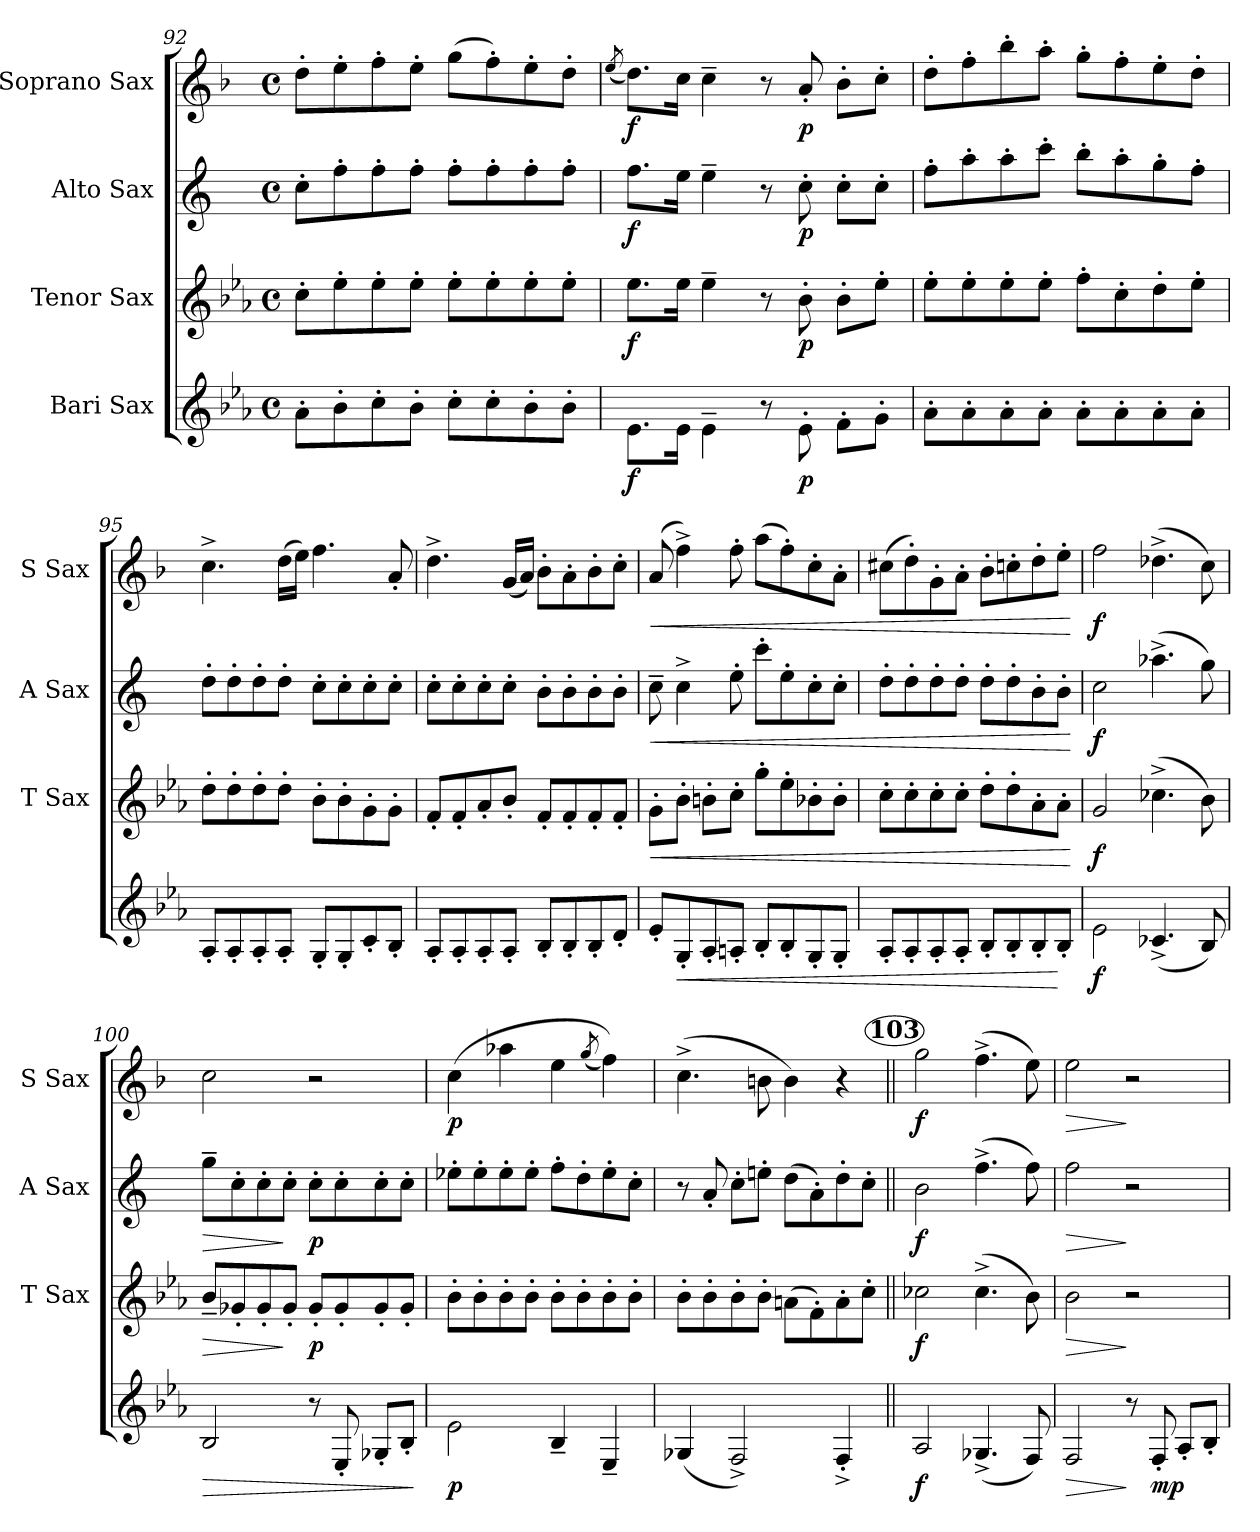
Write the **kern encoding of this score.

**kern	**dynam	**kern	**dynam	**kern	**dynam	**kern	**dynam
*part4	*part4	*part3	*part3	*part2	*part2	*part1	*part1
*staff4	*staff4	*staff3	*staff3	*staff2	*staff2	*staff1	*staff1
*I"Bari Sax	*	*I"Tenor Sax	*	*I"Alto Sax	*	*I"Soprano Sax	*
*	*	*I'T Sax	*	*I'A Sax	*	*I'S Sax	*
*clefG2	*	*clefG2	*	*clefG2	*	*clefG2	*
*ITrd12c21	*	*ITrd8c14	*	*ITrd5c9	*	*ITrd1c2	*
*k[b-e-a-]	*	*k[b-e-a-]	*	*k[b-e-a-]	*	*k[b-e-a-]	*
*E-:	*	*E-:	*	*E-:	*	*E-:	*
*M4/4	*	*M4/4	*	*M4/4	*	*M4/4	*
*met(c)	*	*met(c)	*	*met(c)	*	*met(c)	*
=92	=92	=92	=92	=92	=92	=92	=92
8A-'>\L	.	8c'>\L	.	8e-'>\L	.	8cc'>\L	.
8B-'>\	.	8e-'>\	.	8a-'>\	.	8dd'>\	.
8c'>\	.	8e-'>\	.	8a-'>\	.	8ee-'>\	.
8B-'>\J	.	8e-'>\J	.	8a-'>\J	.	8dd'>\J	.
8c'>\L	.	8e-'>\L	.	8a-'>\L	.	(>8ff\L	.
8c'>\	.	8e-'>\	.	8a-'>\	.	8ee-'>\)	.
8B-'>\	.	8e-'>\	.	8a-'>\	.	8dd'>\	.
8B-'>\J	.	8e-'>\J	.	8a-'>\J	.	8cc'>\J	.
=93	=93	=93	=93	=93	=93	=93	=93
.	.	.	.	.	.	(<8qdd/	.
!	!LO:DY:b	!	!LO:DY:b	!	!LO:DY:b	!	!LO:DY:b
8.E-\L	f	8.e-\L	f	8.a-\L	f	8.cc\L)	f
16E-\Jk	.	16e-\Jk	.	16g\Jk	.	16b-\Jk	.
4E-~>\	.	4e-~>\	.	4g~>\	.	4b-~>\	.
8r	.	8r	.	8r	.	8r	.
!	!LO:DY:b	!	!LO:DY:b	!	!LO:DY:b	!	!LO:DY:b
8E-'>\	p	8B-'>\	p	8e-'>\	p	8g'</	p
8F'>\L	.	8B-'>\L	.	8e-'>\L	.	8a-'>\L	.
8G'>\J	.	8e-'>\J	.	8e-'>\J	.	8b-'>\J	.
=94	=94	=94	=94	=94	=94	=94	=94
8A-'>\L	.	8e-'>\L	.	8a-'>\L	.	8cc'>\L	.
8A-'>\	.	8e-'>\	.	8cc'>\	.	8ee-'>\	.
8A-'>\	.	8e-'>\	.	8cc'>\	.	8aa-'>\	.
8A-'>\J	.	8e-'>\J	.	8ee-'>\J	.	8gg'>\J	.
8A-'>\L	.	8f'>\L	.	8dd'>\L	.	8ff'>\L	.
8A-'>\	.	8c'>\	.	8cc'>\	.	8ee-'>\	.
8A-'>\	.	8d'>\	.	8b-'>\	.	8dd'>\	.
8A-'>\J	.	8e-'>\J	.	8a-'>\J	.	8cc'>\J	.
=95	=95	=95	=95	=95	=95	=95	=95
8AA-'</L	.	8d'>\L	.	8f'>\L	.	4.b-^>\	.
8AA-'</	.	8d'>\	.	8f'>\	.	.	.
8AA-'</	.	8d'>\	.	8f'>\	.	.	.
8AA-'</J	.	8d'>\J	.	8f'>\J	.	(>16cc\LL	.
.	.	.	.	.	.	16dd\JJ)	.
8GG'</L	.	8B-'>\L	.	8e-'>\L	.	4.ee-\	.
8GG'</	.	8B-'>\	.	8e-'>\	.	.	.
8C'</	.	8G'>\	.	8e-'>\	.	.	.
8BB-'</J	.	8G'>\J	.	8e-'>\J	.	8g'</	.
=96	=96	=96	=96	=96	=96	=96	=96
8AA-'</L	.	8F'</L	.	8e-'>\L	.	4.cc^>\	.
8AA-'</	.	8F'</	.	8e-'>\	.	.	.
8AA-'</	.	8A-'</	.	8e-'>\	.	.	.
8AA-'</J	.	8B-'</J	.	8e-'>\J	.	(<16f/LL	.
.	.	.	.	.	.	16g/JJ)	.
8BB-'</L	.	8F'</L	.	8d'>\L	.	8a-'>\L	.
8BB-'</	.	8F'</	.	8d'>\	.	8g'>\	.
8BB-'</	.	8F'</	.	8d'>\	.	8a-'>\	.
8D'</J	.	8F'</J	.	8d'>\J	.	8b-'>\J	.
=97	=97	=97	=97	=97	=97	=97	=97
!	!	!	!LO:HP:b	!	!LO:HP:b	!	!LO:HP:b
8E-'</L	.	8G'>\L	<	8e-~>\	<	(<8g/	<
!	!LO:HP:b	!	!	!	!	!	!
8GG'</	<	8B-'>\J	.	4e-^>\	.	4ee-^>\)	.
8AA-'</	.	8Bn'>\L	.	.	.	.	.
8AAn'</J	.	8c'>\J	.	8g'>\	.	8ee-'>\	.
8BB-'</L	.	8g'>\L	.	8ee-'>\L	.	(>8gg\L	.
8BB-'</	.	8e-'>\	.	8g'>\	.	8ee-'>\)	.
8GG'</	.	8B-X'>\	.	8e-'>\	.	8b-'>\	.
8GG'</J	.	8B-'>\J	.	8e-'>\J	.	8g'>\J	.
=98	=98	=98	=98	=98	=98	=98	=98
8AA-i'</L	.	8c'>\L	.	8f'>\L	.	(>8bn\L	.
8AA-'</	.	8c'>\	.	8f'>\	.	8cc'>\)	.
8AA-'</	.	8c'>\	.	8f'>\	.	8f'>\	.
8AA-'</J	.	8c'>\J	.	8f'>\J	.	8g'>\J	.
8BB-'</L	.	8d'>\L	.	8f'>\L	.	8a-'>\L	.
8BB-'</	.	8d'>\	.	8f'>\	.	8b-X'>\	.
8BB-'</	.	8A-'>\	.	8d'>\	.	8cc'>\	.
8BB-'</J	[	8A-'>\J	.	8d'>\J	.	8dd'>\J	.
.	.	.	[	.	[	.	[
!!LO:PB:g=z
=99	=99	=99	=99	=99	=99	=99	=99
!	!LO:DY:b	!	!LO:DY:b	!	!LO:DY:b	!	!LO:DY:b
2E-\	f	2G/	f	2e-\	f	2ee-\	f
(<4.C-X^</	.	(>4.c-X^>\	.	(>4.cc-X^>\	.	(>4.cc-X^>\	.
8BB-/)	.	8B-\)	.	8b-\)	.	8b-\)	.
=100	=100	=100	=100	=100	=100	=100	=100
!	!LO:HP:b	!	!LO:HP:b	!	!LO:HP:b	!	!
2BB-/	>	8B-~</L	>	8b-~>\L	>	2b-\	.
.	.	8G-X'</	.	8e-'>\	.	.	.
.	.	8G-'</	.	8e-'>\	.	.	.
.	.	8G-'</J	]	8e-'>\J	]	.	.
!	!	!	!LO:DY:b	!	!LO:DY:b	!	!
8r	.	8G-'</L	p	8e-'>\L	p	2r	.
8EE-'</	.	8G-'</	.	8e-'>\	.	.	.
8GG-X'</L	.	8G-'</	.	8e-'>\	.	.	.
8BB-'</J	.	8G-'</J	.	8e-'>\J	.	.	.
.	]	.	.	.	.	.	.
=101	=101	=101	=101	=101	=101	=101	=101
!	!LO:DY:b	!	!	!	!	!	!LO:DY:b
2E-\	p	8B-'>\L	.	8g-X'>\L	.	(>4b-\	p
.	.	8B-'>\	.	8g-'>\	.	.	.
.	.	8B-'>\	.	8g-'>\	.	4gg-X\	.
.	.	8B-'>\J	.	8g-'>\J	.	.	.
4BB-~</	.	8B-'>\L	.	8a-'>\L	.	4dd\	.
.	.	8B-'>\	.	8f'>\	.	.	.
.	.	.	.	.	.	(<8qff/	.
4EE-~</	.	8B-'>\	.	8g-'>\	.	4ee-\))	.
.	.	8B-'>\J	.	8e-'>\J	.	.	.
=102	=102	=102	=102	=102	=102	=102	=102
(<4GG-X/	.	8B-'>\L	.	8r	.	(>4.b-^>\	.
.	.	8B-'>\	.	8c'</	.	.	.
2FF^>/)	.	8B-'>\	.	8e-'>\L	.	.	.
.	.	8B-'>\J	.	8gn'>\J	.	8an\	.
.	.	(>8An\L	.	(>8f\L	.	4a\)	.
.	.	8F'>\)	.	8c'>\)	.	.	.
4FF^<'</	.	8A'>\	.	8f'>\	.	4r	.
.	.	8c'>\J	.	8e-'>\J	.	.	.
!!LO:REH:place=s1:a:B:enc=circle:fs=10:t=103
=103||	=103||	=103||	=103||	=103||	=103||	=103||	=103||
!	!LO:DY:b	!	!LO:DY:b	!	!LO:DY:b	!	!LO:DY:b
2AA-/	f	2c-X\	f	2d\	f	2ff\	f
(<4.GG-X^</	.	(>4.c-^>\	.	(>4.a-^>\	.	(>4.ee-^>\	.
8FF/)	.	8B-\)	.	8a-\)	.	8dd\)	.
=104	=104	=104	=104	=104	=104	=104	=104
!	!LO:HP:b	!	!LO:HP:b	!	!LO:HP:b	!	!LO:HP:b
2FF/	>	2B-\	>	2a-\	>	2dd\	>
8r	]	2r	]	2r	]	2r	]
!	!LO:DY:b	!	!	!	!	!	!
8FF'</	mp	.	.	.	.	.	.
8AA-'</L	.	.	.	.	.	.	.
8BB-'</J	.	.	.	.	.	.	.
=	=	=	=	=	=	=	=
*-	*-	*-	*-	*-	*-	*-	*-
